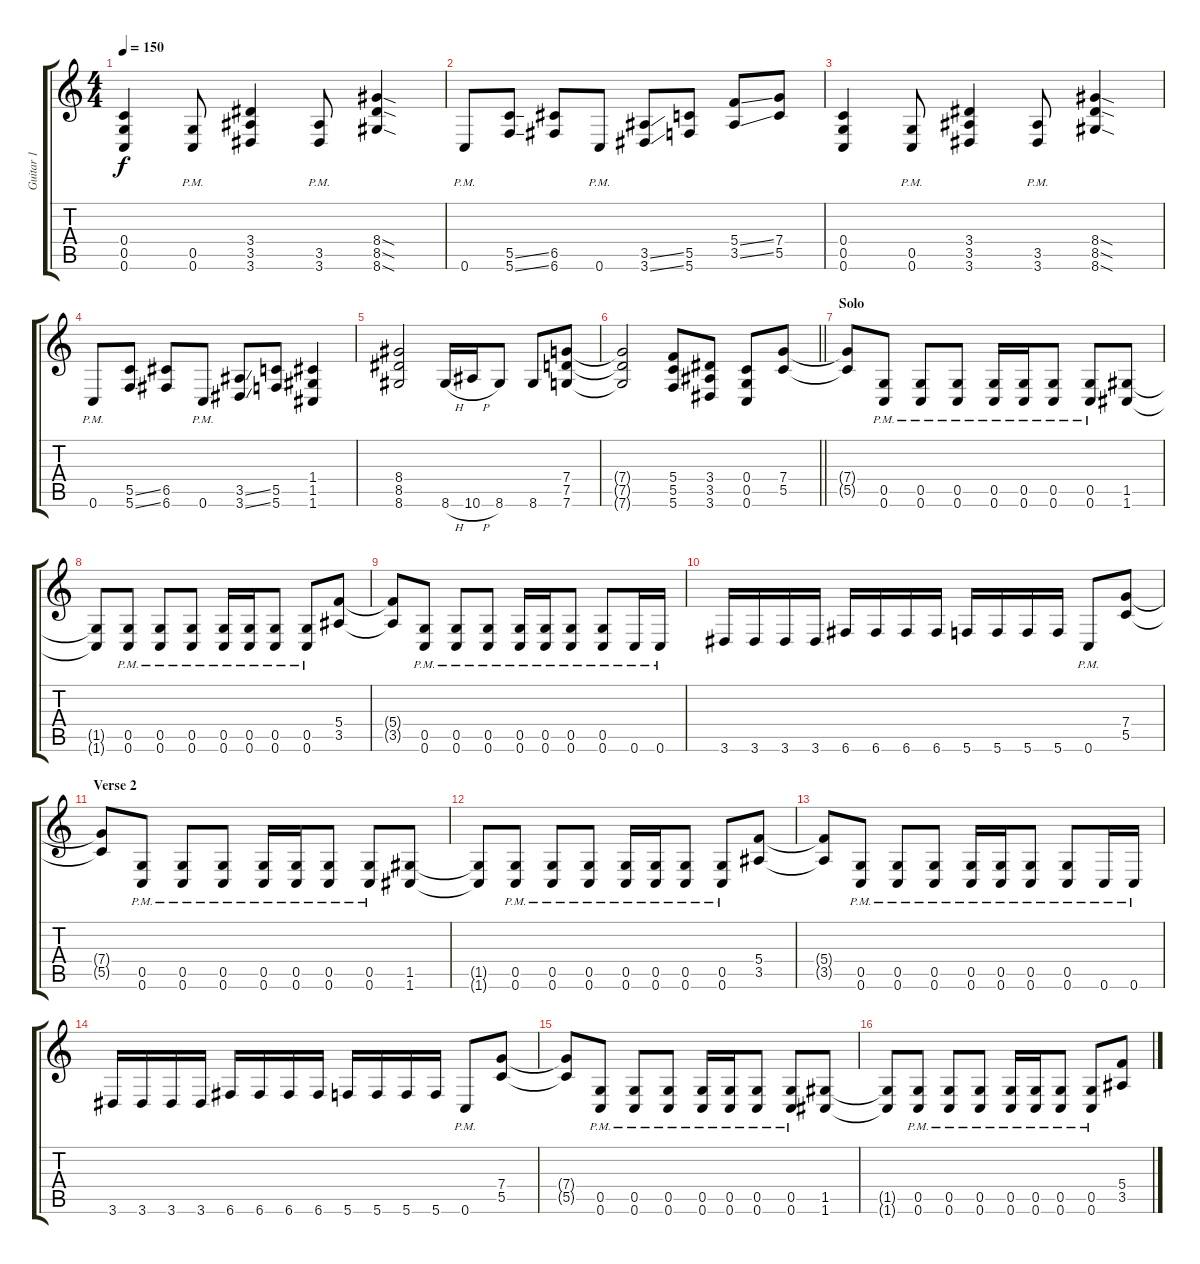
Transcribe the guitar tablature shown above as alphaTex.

\track ("Guitar 1" "Guitar 1") {instrument distortionguitar}
\staff {score tabs}
\tuning (D4 A3 F3 C3 G2 C2) {hide}
\ts (4 4)
\tempo 150
\clef g2
\ks c
(0.4 0.5 0.6).4{dy f} (0.5{pm} 0.6{pm}).8 (3.4 3.5 3.6).4 (3.5{pm} 3.6{pm}).8 (8.4{sod} 8.5{sod} 8.6{sod}).4 |
0.6{pm}.8 (5.5{ss} 5.6{ss}).8 (6.5 6.6).8 0.6{pm}.8 (3.5{ss} 3.6{ss}).8 (5.5 5.6).8 (5.4{ss} 3.5{ss}).8 (7.4 5.5).8 |
(0.4 0.5 0.6).4 (0.5{pm} 0.6{pm}).8 (3.4 3.5 3.6).4 (3.5{pm} 3.6{pm}).8 (8.4{sod} 8.5{sod} 8.6{sod}).4 |
0.6{pm}.8 (5.5{ss} 5.6{ss}).8 (6.5 6.6).8 0.6{pm}.8 (3.5{ss} 3.6{ss}).8 (5.5 5.6).8 (1.4 1.5 1.6).4 |
(8.4 8.5 8.6).2 8.6{h}.16 10.6{h}.16 8.6.8 8.6.8 (7.4 7.5 7.6).8 |
\barLineRight lightlight
(7.4{t} 7.5{t} 7.6{t}).2 (5.4 5.5 5.6).8 (3.4 3.5 3.6).8 (0.4 0.5 0.6).8 (7.4 5.5).8 |
\section ("" "Solo")
(7.4{t} 5.5{t}).8 (0.5{pm} 0.6{pm}).8 (0.5{pm} 0.6{pm}).8 (0.5{pm} 0.6{pm}).8 (0.5{pm} 0.6{pm}).16 (0.5{pm} 0.6{pm}).16 (0.5{pm} 0.6{pm}).8 (0.5{pm} 0.6{pm}).8 (1.5 1.6).8 |
(1.5{t} 1.6{t}).8 (0.5{pm} 0.6{pm}).8 (0.5{pm} 0.6{pm}).8 (0.5{pm} 0.6{pm}).8 (0.5{pm} 0.6{pm}).16 (0.5{pm} 0.6{pm}).16 (0.5{pm} 0.6{pm}).8 (0.5{pm} 0.6{pm}).8 (5.4 3.5).8 |
(5.4{t} 3.5{t}).8 (0.5{pm} 0.6{pm}).8 (0.5{pm} 0.6{pm}).8 (0.5{pm} 0.6{pm}).8 (0.5{pm} 0.6{pm}).16 (0.5{pm} 0.6{pm}).16 (0.5{pm} 0.6{pm}).8 (0.5{pm} 0.6{pm}).8 0.6{pm}.16 0.6{pm}.16 |
3.6.16 3.6.16 3.6.16 3.6.16 6.6.16 6.6.16 6.6.16 6.6.16 5.6.16 5.6.16 5.6.16 5.6.16 0.6{pm}.8 (7.4 5.5).8 |
\section ("" "Verse 2")
(7.4{t} 5.5{t}).8 (0.5{pm} 0.6{pm}).8 (0.5{pm} 0.6{pm}).8 (0.5{pm} 0.6{pm}).8 (0.5{pm} 0.6{pm}).16 (0.5{pm} 0.6{pm}).16 (0.5{pm} 0.6{pm}).8 (0.5{pm} 0.6{pm}).8 (1.5 1.6).8 |
(1.5{t} 1.6{t}).8 (0.5{pm} 0.6{pm}).8 (0.5{pm} 0.6{pm}).8 (0.5{pm} 0.6{pm}).8 (0.5{pm} 0.6{pm}).16 (0.5{pm} 0.6{pm}).16 (0.5{pm} 0.6{pm}).8 (0.5{pm} 0.6{pm}).8 (5.4 3.5).8 |
(5.4{t} 3.5{t}).8 (0.5{pm} 0.6{pm}).8 (0.5{pm} 0.6{pm}).8 (0.5{pm} 0.6{pm}).8 (0.5{pm} 0.6{pm}).16 (0.5{pm} 0.6{pm}).16 (0.5{pm} 0.6{pm}).8 (0.5{pm} 0.6{pm}).8 0.6{pm}.16 0.6{pm}.16 |
3.6.16 3.6.16 3.6.16 3.6.16 6.6.16 6.6.16 6.6.16 6.6.16 5.6.16 5.6.16 5.6.16 5.6.16 0.6{pm}.8 (7.4 5.5).8 |
(7.4{t} 5.5{t}).8 (0.5{pm} 0.6{pm}).8 (0.5{pm} 0.6{pm}).8 (0.5{pm} 0.6{pm}).8 (0.5{pm} 0.6{pm}).16 (0.5{pm} 0.6{pm}).16 (0.5{pm} 0.6{pm}).8 (0.5{pm} 0.6{pm}).8 (1.5 1.6).8 |
(1.5{t} 1.6{t}).8 (0.5{pm} 0.6{pm}).8 (0.5{pm} 0.6{pm}).8 (0.5{pm} 0.6{pm}).8 (0.5{pm} 0.6{pm}).16 (0.5{pm} 0.6{pm}).16 (0.5{pm} 0.6{pm}).8 (0.5{pm} 0.6{pm}).8 (5.4 3.5).8
